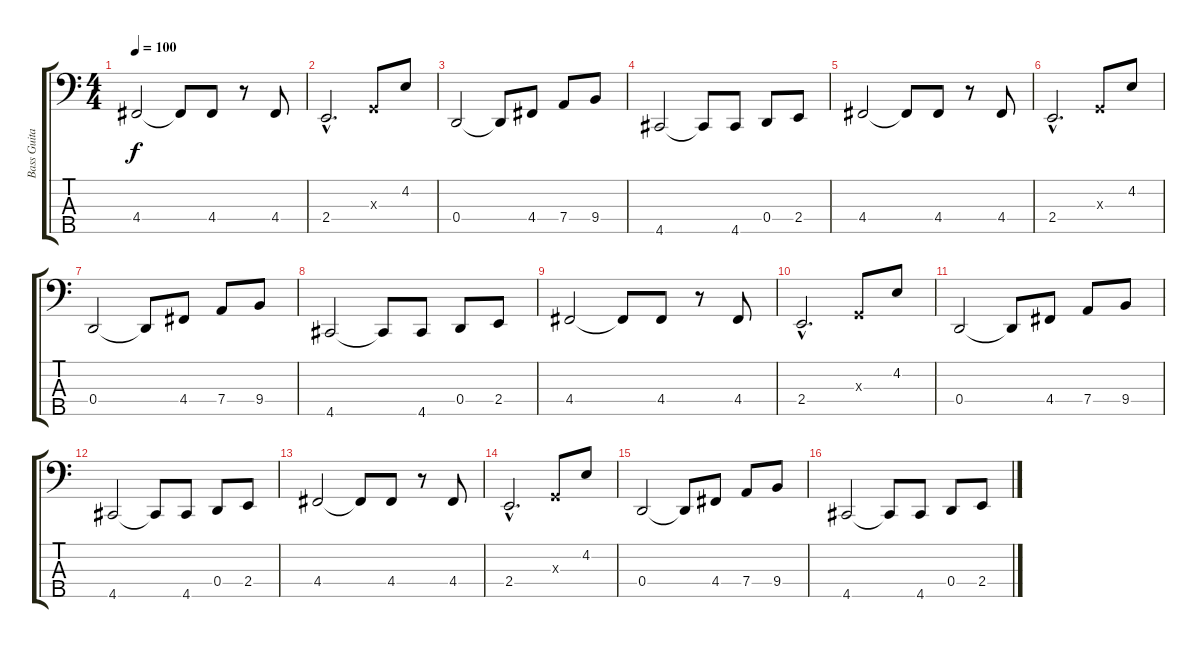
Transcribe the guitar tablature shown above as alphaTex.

\track ("Bass Guitars" "Bass Guita") {instrument electricbassfinger}
\staff {score tabs}
\tuning (F2 C2 G1 D1 A0) {hide}
\ts (4 4)
\tempo 100
\clef f4
\ks c
4.4.2{dy f instrument electricbassfinger} 4.4{t}.8 4.4.8 r.8 4.4.8 |
2.4{hac}.2{d} 0.3{x}.8 4.2.8 |
0.4.2 0.4{t}.8 4.4.8 7.4.8 9.4.8 |
4.5.2 4.5{t}.8 4.5.8 0.4.8 2.4.8 |
4.4.2 4.4{t}.8 4.4.8 r.8 4.4.8 |
2.4{hac}.2{d} 0.3{x}.8 4.2.8 |
0.4.2 0.4{t}.8 4.4.8 7.4.8 9.4.8 |
4.5.2 4.5{t}.8 4.5.8 0.4.8 2.4.8 |
4.4.2 4.4{t}.8 4.4.8 r.8 4.4.8 |
2.4{hac}.2{d} 0.3{x}.8 4.2.8 |
0.4.2 0.4{t}.8 4.4.8 7.4.8 9.4.8 |
4.5.2 4.5{t}.8 4.5.8 0.4.8 2.4.8 |
4.4.2 4.4{t}.8 4.4.8 r.8 4.4.8 |
2.4{hac}.2{d} 0.3{x}.8 4.2.8 |
0.4.2 0.4{t}.8 4.4.8 7.4.8 9.4.8 |
4.5.2 4.5{t}.8 4.5.8 0.4.8 2.4.8
